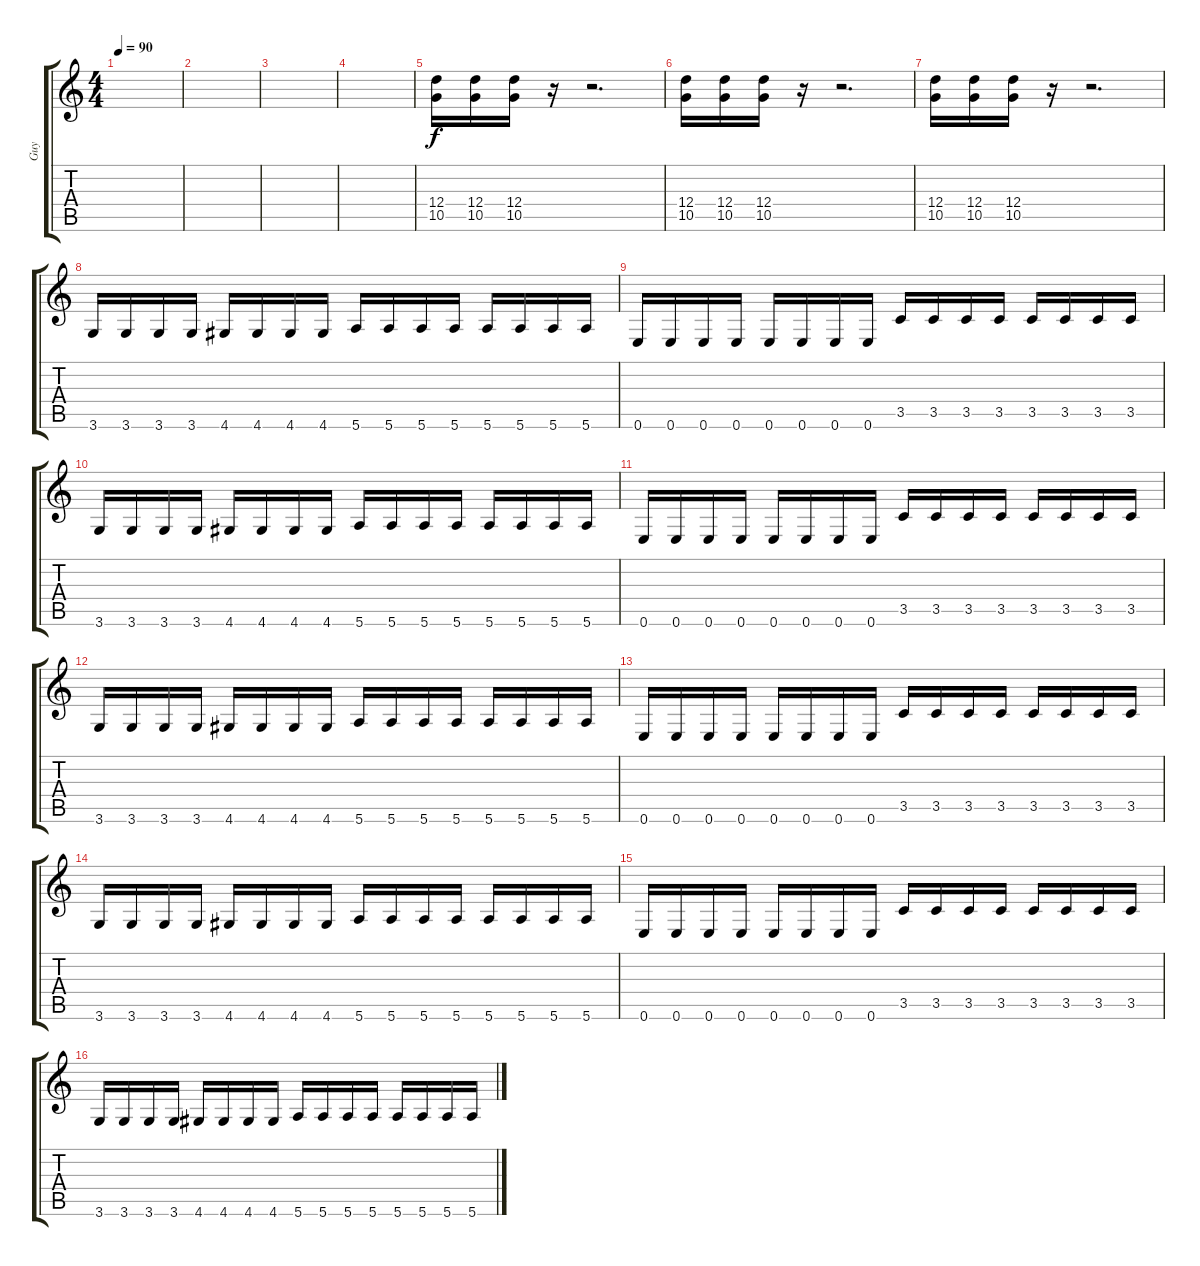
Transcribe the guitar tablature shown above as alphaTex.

\track ("Guy" "Guy") {instrument overdrivenguitar}
\staff {score tabs}
\tuning (E4 B3 G3 D3 A2 E2) {hide}
\ts (4 4)
\tempo 90
\clef g2
\ks c
|
|
|
|
(12.4 10.5).16 (12.4 10.5).16 (12.4 10.5).16 r.16 r.2{d} |
(12.4 10.5).16 (12.4 10.5).16 (12.4 10.5).16 r.16 r.2{d} |
(12.4 10.5).16 (12.4 10.5).16 (12.4 10.5).16 r.16 r.2{d} |
3.6.16 3.6.16 3.6.16 3.6.16 4.6.16 4.6.16 4.6.16 4.6.16 5.6.16 5.6.16 5.6.16 5.6.16 5.6.16 5.6.16 5.6.16 5.6.16 |
0.6.16 0.6.16 0.6.16 0.6.16 0.6.16 0.6.16 0.6.16 0.6.16 3.5.16 3.5.16 3.5.16 3.5.16 3.5.16 3.5.16 3.5.16 3.5.16 |
3.6.16 3.6.16 3.6.16 3.6.16 4.6.16 4.6.16 4.6.16 4.6.16 5.6.16 5.6.16 5.6.16 5.6.16 5.6.16 5.6.16 5.6.16 5.6.16 |
0.6.16 0.6.16 0.6.16 0.6.16 0.6.16 0.6.16 0.6.16 0.6.16 3.5.16 3.5.16 3.5.16 3.5.16 3.5.16 3.5.16 3.5.16 3.5.16 |
3.6.16 3.6.16 3.6.16 3.6.16 4.6.16 4.6.16 4.6.16 4.6.16 5.6.16 5.6.16 5.6.16 5.6.16 5.6.16 5.6.16 5.6.16 5.6.16 |
0.6.16 0.6.16 0.6.16 0.6.16 0.6.16 0.6.16 0.6.16 0.6.16 3.5.16 3.5.16 3.5.16 3.5.16 3.5.16 3.5.16 3.5.16 3.5.16 |
3.6.16 3.6.16 3.6.16 3.6.16 4.6.16 4.6.16 4.6.16 4.6.16 5.6.16 5.6.16 5.6.16 5.6.16 5.6.16 5.6.16 5.6.16 5.6.16 |
0.6.16 0.6.16 0.6.16 0.6.16 0.6.16 0.6.16 0.6.16 0.6.16 3.5.16 3.5.16 3.5.16 3.5.16 3.5.16 3.5.16 3.5.16 3.5.16 |
3.6.16 3.6.16 3.6.16 3.6.16 4.6.16 4.6.16 4.6.16 4.6.16 5.6.16 5.6.16 5.6.16 5.6.16 5.6.16 5.6.16 5.6.16 5.6.16
